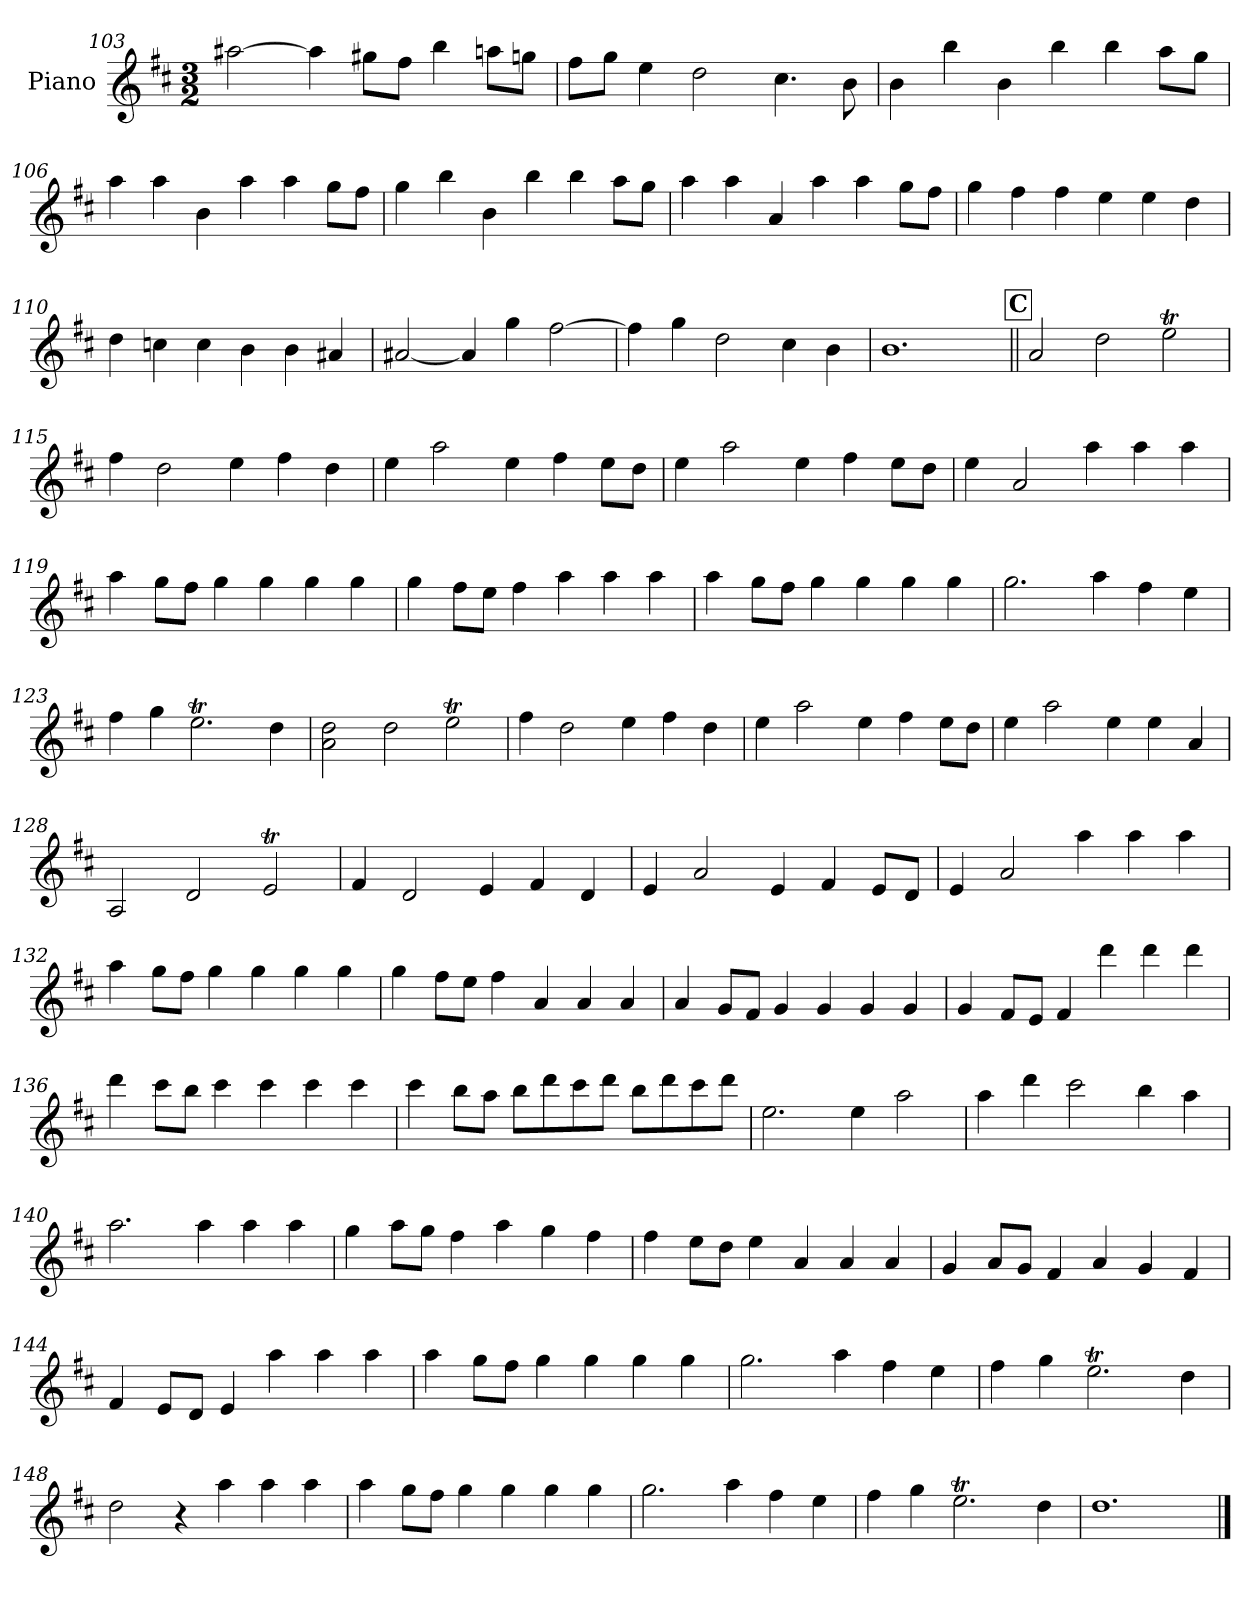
**kern
*part1
*staff1
*I"Piano
*I'Pno.
*clefG2
*k[f#c#]
*M3/2
=103
[2aa#X
4aa#]
8gg#XL
8ff#J
4bb
8aanL
8ggnJ
=104
8ff#L
8ggJ
4ee
2dd
4.cc#
8b
=105
4b
4bb
4b
4bb
4bb
8aaL
8ggJ
=106
4aa
4aa
4b
4aa
4aa
8ggL
8ff#J
=107
4gg
4bb
4b
4bb
4bb
8aaL
8ggJ
=108
4aa
4aa
4a
4aa
4aa
8ggL
8ff#J
=109
4gg
4ff#
4ff#
4ee
4ee
4dd
=110
4dd
4ccn
4cc
4b
4b
4a#X
=111
[2a#X
4a#]
4gg
[2ff#
=112
4ff#]
4gg
2dd
4cc#
4b
=113
1.b
!!LO:REH:place=s1:a:B:cj:fs=14:t=C
=114||
2a
2dd
2eeT
=115
4ff#
2dd
4ee
4ff#
4dd
=116
4ee
2aa
4ee
4ff#
8eeL
8ddJ
=117
4ee
2aa
4ee
4ff#
8eeL
8ddJ
=118
4ee
2a
4aa
4aa
4aa
=119
4aa
8ggL
8ff#J
4gg
4gg
4gg
4gg
=120
4gg
8ff#L
8eeJ
4ff#
4aa
4aa
4aa
=121
4aa
8ggL
8ff#J
4gg
4gg
4gg
4gg
=122
2.gg
4aa
4ff#
4ee
=123
4ff#
4gg
2.eeT
4dd
=124
2a 2dd!
2dd
2eeT
=125
4ff#
2dd
4ee
4ff#
4dd
=126
4ee
2aa
4ee
4ff#
8eeL
8ddJ
=127
4ee
2aa
4ee
4ee
4a
=128
2A!
2d!
2eT!
=129
4f#!
2d!
4e!
4f#!
4d!
=130
4e!
2a!
4e!
4f#!
8e!L
8d!J
=131
4e!
2a!
4aa
4aa
4aa
=132
4aa
8ggL
8ff#J
4gg
4gg
4gg
4gg
=133
4gg
8ff#L
8eeJ
4ff#
4a!
4a!
4a!
=134
4a!
8g!L
8f#!J
4g!
4g!
4g!
4g!
=135
4g!
8f#!L
8e!J
4f#!
4ddd
4ddd
4ddd
=136
4ddd
8ccc#L
8bbJ
4ccc#
4ccc#
4ccc#
4ccc#
=137
4ccc#
8bbL
8aaJ
8bbL
8ddd
8ccc#
8dddJ
8bbL
8ddd
8ccc#
8dddJ
=138
2.ee
4ee
2aa
=139
4aa
4ddd
2ccc#
4bb
4aa
=140
2.aa
4aa
4aa
4aa
=141
4gg
8aaL
8ggJ
4ff#
4aa
4gg
4ff#
=142
4ff#
8eeL
8ddJ
4ee
4a!
4a!
4a!
=143
4g!
8a!L
8g!J
4f#!
4a!
4g!
4f#!
=144
4f#!
8e!L
8d!J
4e!
4aa
4aa
4aa
=145
4aa
8ggL
8ff#J
4gg
4gg
4gg
4gg
=146
2.gg
4aa
4ff#
4ee
=147
4ff#
4gg
2.eeT
4dd
=148
2dd
4r
4aa
4aa
4aa
=149
4aa
8ggL
8ff#J
4gg
4gg
4gg
4gg
=150
2.gg
4aa
4ff#
4ee
=151
4ff#
4gg
2.eeT
4dd
=152
1.dd
==
*-
